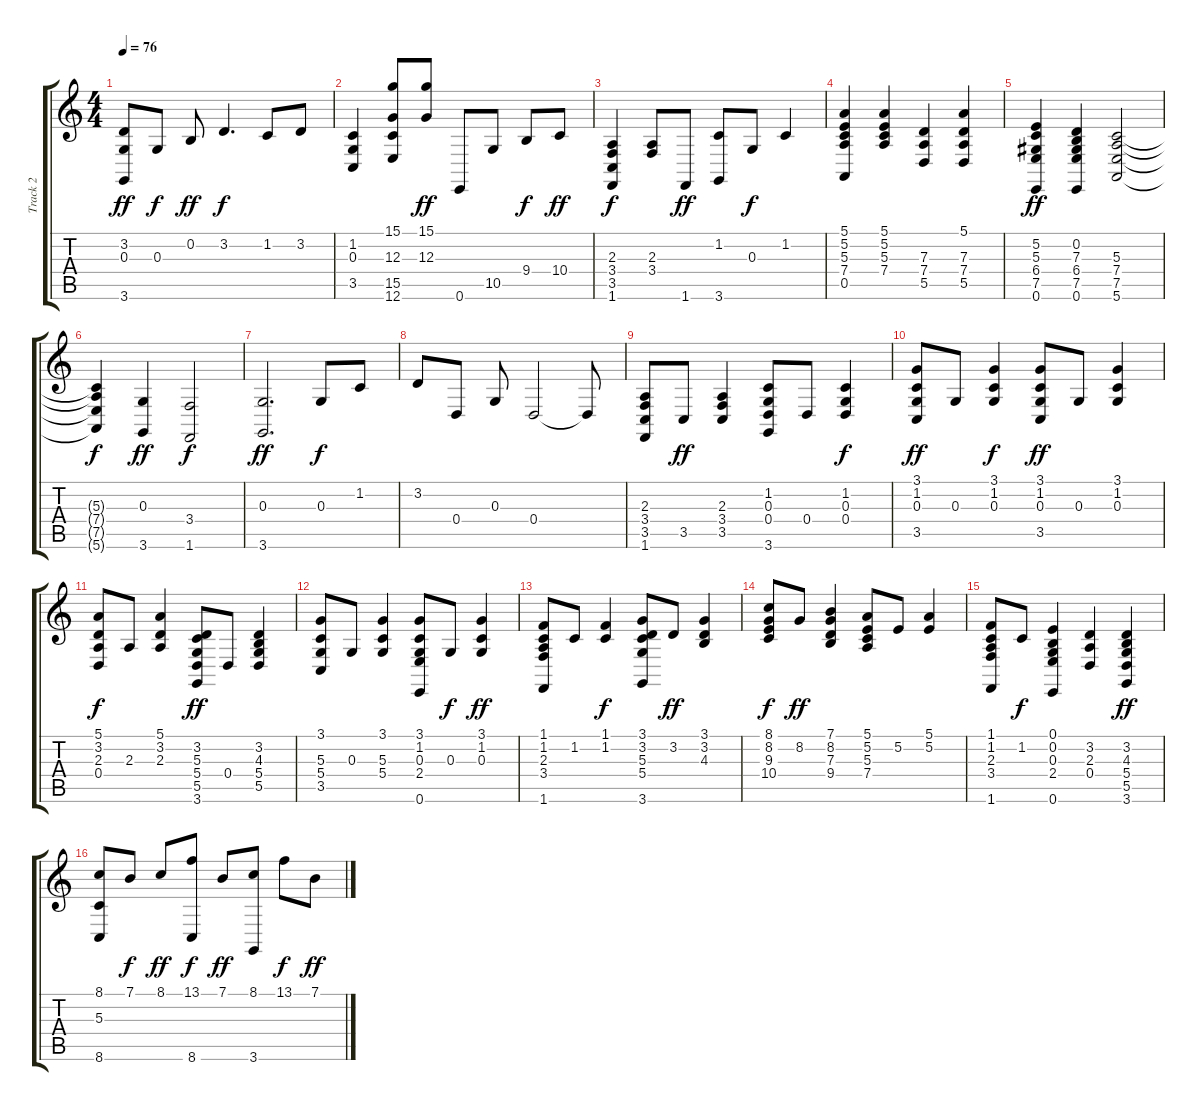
\track ("Track 2" "Track 2") {instrument brightacousticpiano}
\staff {score tabs}
\tuning (E4 B3 G3 D3 A2 E2) {hide}
\ts (4 4)
\tempo 76
\clef g2
\ks c
(3.2 0.3 3.6).8{dy ff} 0.3.8{dy f} 0.2.8{dy ff} 3.2.4{d dy f} 1.2.8 3.2.8 |
(1.2 0.3 3.5).4 (15.1 12.3 15.5 12.6).8 (15.1 12.3).8{dy ff} 0.6.8 10.5.8 9.4.8{dy f} 10.4.8{dy ff} |
(2.3 3.4 3.5 1.6).4{dy f} (2.3 3.4).8 1.6.8{dy ff} (1.2 3.6).8 0.3.8{dy f} 1.2.4 |
(5.1 5.2 5.3 7.4 0.5).4 (5.1 5.2 5.3 7.4).4 (7.3 7.4 5.5).4 (5.1 7.3 7.4 5.5).4 |
(5.2 5.3 6.4 7.5 0.6).4{dy ff} (0.2 7.3 6.4 7.5 0.6).4 (5.3 7.4 7.5 5.6).2 |
(5.3{t} 7.4{t} 7.5{t} 5.6{t}).4{dy f} (0.3 3.6).4{dy ff} (3.4 1.6).2{dy f} |
(0.3 3.6).2{d dy ff} 0.3.8{dy f} 1.2.8 |
3.2.8 0.4.8 0.3.8 0.4.2 0.4{t}.8 |
(2.3 3.4 3.5 1.6).8 3.5.8{dy ff} (2.3 3.4 3.5).4 (1.2 0.3 0.4 3.6).8 0.4.8 (1.2 0.3 0.4).4{dy f} |
(3.1 1.2 0.3 3.5).8{dy ff} 0.3.8 (3.1 1.2 0.3).4{dy f} (3.1 1.2 0.3 3.5).8{dy ff} 0.3.8 (3.1 1.2 0.3).4 |
(5.1 3.2 2.3 0.4).8{dy f} 2.3.8 (5.1 3.2 2.3).4 (3.2 5.3 5.4 5.5 3.6).8{dy ff} 0.4.8 (3.2 4.3 5.4 5.5).4 |
(3.1 5.3 5.4 3.5).8 0.3.8 (3.1 5.3 5.4).4 (3.1 1.2 0.3 2.4 0.6).8 0.3.8{dy f} (3.1 1.2 0.3).4{dy ff} |
(1.1 1.2 2.3 3.4 1.6).8 1.2.8 (1.1 1.2).4{dy f} (3.1 3.2 5.3 5.4 3.6).8 3.2.8{dy ff} (3.1 3.2 4.3).4 |
(8.1 8.2 9.3 10.4).8{dy f} 8.2.8{dy ff} (7.1 8.2 7.3 9.4).4 (5.1 5.2 5.3 7.4).8 5.2.8 (5.1 5.2).4 |
(1.1 1.2 2.3 3.4 1.6).8 1.2.8{dy f} (0.1 0.2 0.3 2.4 0.6).4 (3.2 2.3 0.4).4 (3.2 4.3 5.4 5.5 3.6).4{dy ff} |
(8.1 5.3 8.6).8 7.1.8{dy f} 8.1.8{dy ff} (13.1 8.6).8{dy f} 7.1.8{dy ff} (8.1 3.6).8 13.1.8{dy f} 7.1.8{dy ff}
